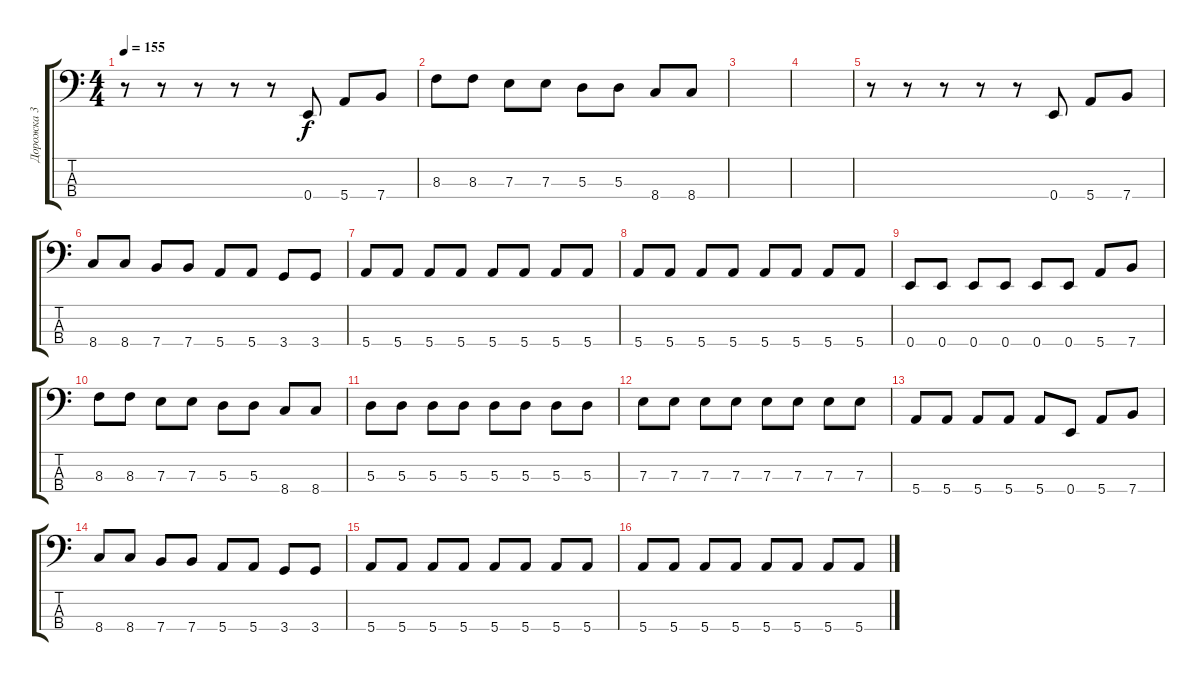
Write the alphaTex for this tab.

\track ("Дорожка 3" "Дорожка 3") {instrument electricbassfinger}
\staff {score tabs}
\tuning (G2 D2 A1 E1) {hide}
\ts (4 4)
\tempo 155
\clef f4
\ks c
r.8{dy f} r.8 r.8 r.8 r.8 0.4.8 5.4.8 7.4.8 |
8.3.8 8.3.8 7.3.8 7.3.8 5.3.8 5.3.8 8.4.8 8.4.8 |
|
|
r.8 r.8 r.8 r.8 r.8 0.4.8 5.4.8 7.4.8 |
8.4.8 8.4.8 7.4.8 7.4.8 5.4.8 5.4.8 3.4.8 3.4.8 |
5.4.8 5.4.8 5.4.8 5.4.8 5.4.8 5.4.8 5.4.8 5.4.8 |
5.4.8 5.4.8 5.4.8 5.4.8 5.4.8 5.4.8 5.4.8 5.4.8 |
0.4.8 0.4.8 0.4.8 0.4.8 0.4.8 0.4.8 5.4.8 7.4.8 |
8.3.8 8.3.8 7.3.8 7.3.8 5.3.8 5.3.8 8.4.8 8.4.8 |
5.3.8 5.3.8 5.3.8 5.3.8 5.3.8 5.3.8 5.3.8 5.3.8 |
7.3.8 7.3.8 7.3.8 7.3.8 7.3.8 7.3.8 7.3.8 7.3.8 |
5.4.8 5.4.8 5.4.8 5.4.8 5.4.8 0.4.8 5.4.8 7.4.8 |
8.4.8 8.4.8 7.4.8 7.4.8 5.4.8 5.4.8 3.4.8 3.4.8 |
5.4.8 5.4.8 5.4.8 5.4.8 5.4.8 5.4.8 5.4.8 5.4.8 |
5.4.8 5.4.8 5.4.8 5.4.8 5.4.8 5.4.8 5.4.8 5.4.8
